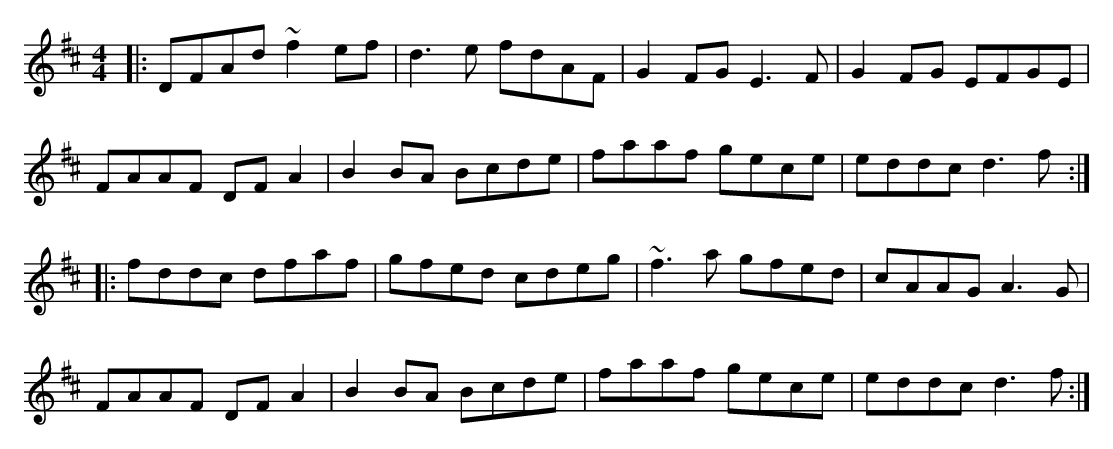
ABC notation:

X:1
M:4/4
K:D
|:DFAd ~f2ef|d3e fdAF|G2FG E3F|G2FG EFGE|
FAAF DFA2|B2BA Bcde|faaf gece|eddc d3f:|
|:fddc dfaf|gfed cdeg|~f3a gfed|cAAG A3G|
FAAF DFA2|B2BA Bcde|faaf gece|eddc d3f:|
